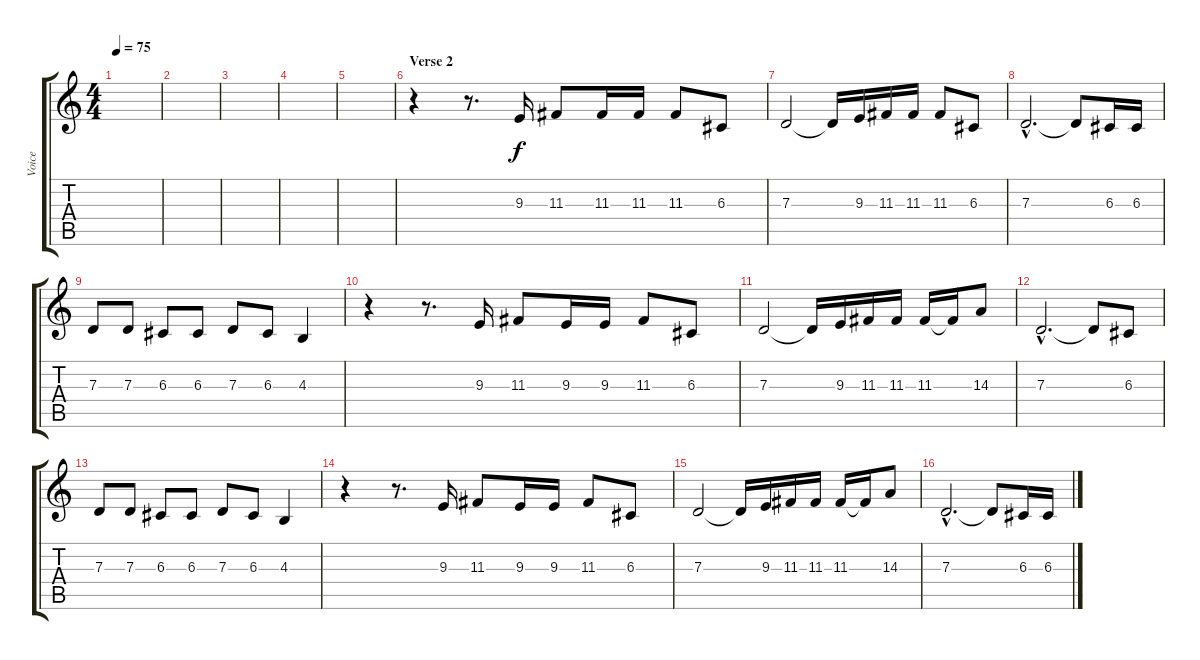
\track ("Voice" "Voice") {instrument violin}
\staff {score tabs}
\tuning (E4 B3 G3 D3 A2 E2) {hide}
\ts (4 4)
\tempo 75
\clef g2
\ks c
|
|
|
|
|
\section ("" "Verse 2")
r.4 r.8{d} 9.3.16 11.3.8 11.3.16 11.3.16 11.3.8 6.3.8 |
7.3.2 7.3{t}.16 9.3.16 11.3.16 11.3.16 11.3.8 6.3.8 |
7.3{hac}.2{d} 7.3{t}.8 6.3.16 6.3.16 |
7.3.8 7.3.8 6.3.8 6.3.8 7.3.8 6.3.8 4.3.4 |
r.4 r.8{d} 9.3.16 11.3.8 9.3.16 9.3.16 11.3.8 6.3.8 |
7.3.2 7.3{t}.16 9.3.16 11.3.16 11.3.16 11.3.16 11.3{t}.16 14.3.8 |
7.3{hac}.2{d} 7.3{t}.8 6.3.8 |
7.3.8 7.3.8 6.3.8 6.3.8 7.3.8 6.3.8 4.3.4 |
r.4 r.8{d} 9.3.16 11.3.8 9.3.16 9.3.16 11.3.8 6.3.8 |
7.3.2 7.3{t}.16 9.3.16 11.3.16 11.3.16 11.3.16 11.3{t}.16 14.3.8 |
7.3{hac}.2{d} 7.3{t}.8 6.3.16 6.3.16
